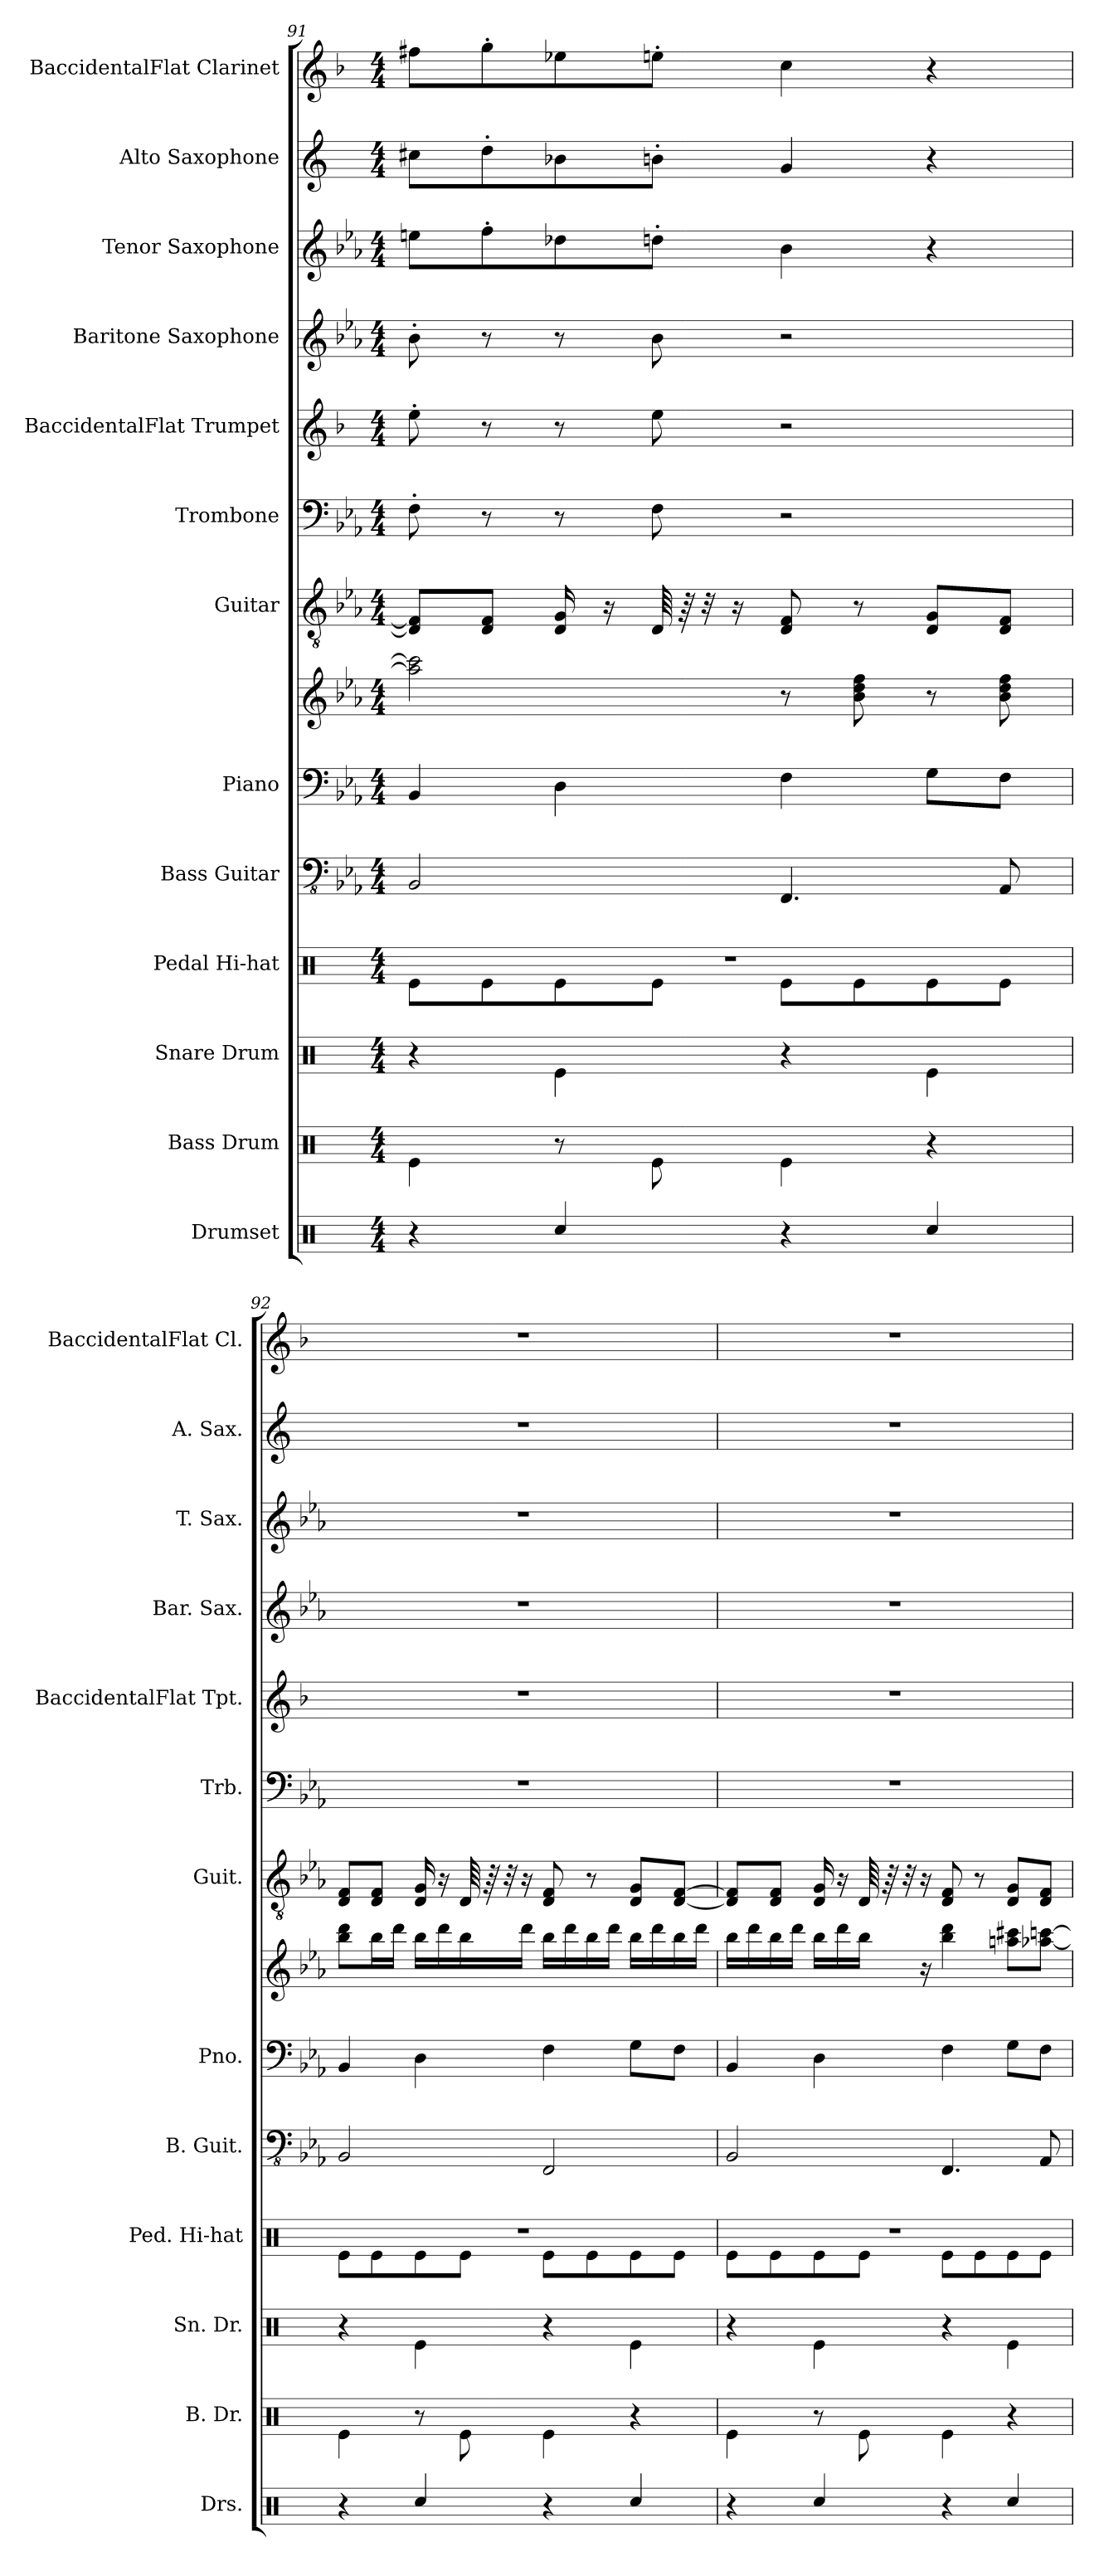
**kern	**kern	**kern	**kern	**kern	**kern	**kern	**kern	**kern	**kern	**kern	**kern	**kern	**kern
*part13	*part12	*part11	*part10	*part9	*part8	*part8	*part7	*part6	*part5	*part4	*part3	*part2	*part1
*staff14	*staff13	*staff12	*staff11	*staff10	*staff9	*staff8	*staff7	*staff6	*staff5	*staff4	*staff3	*staff2	*staff1
*I"Drumset	*I"Bass Drum	*I"Snare Drum	*I"Pedal Hi-hat	*I"Bass Guitar	*I"Piano	*	*I"Guitar	*I"Trombone	*I"BaccidentalFlat Trumpet	*I"Baritone Saxophone	*I"Tenor Saxophone	*I"Alto Saxophone	*I"BaccidentalFlat Clarinet
*I'Drs.	*I'B. Dr.	*I'Sn. Dr.	*I'Ped. Hi-hat	*I'B. Guit.	*I'Pno.	*	*I'Guit.	*I'Trb.	*I'BaccidentalFlat Tpt.	*I'Bar. Sax.	*I'T. Sax.	*I'A. Sax.	*I'BaccidentalFlat Cl.
!!LO:PB:g=z
*clefX	*clefX	*clefX	*clefX	*clefFv4	*clefF4	*clefG2	*clefGv2	*clefF4	*clefG2	*clefG2	*clefG2	*clefG2	*clefG2
*	*	*	*	*	*	*	*	*	*ITrd1c2	*ITrd12c21	*ITrd8c14	*ITrd5c9	*ITrd1c2
*k[]	*k[]	*k[]	*k[]	*k[b-e-a-]	*k[b-e-a-]	*k[b-e-a-]	*k[b-e-a-]	*k[b-e-a-]	*k[b-e-a-]	*k[b-e-a-]	*k[b-e-a-]	*k[b-e-a-]	*k[b-e-a-]
*M4/4	*M4/4	*M4/4	*M4/4	*M4/4	*M4/4	*M4/4	*M4/4	*M4/4	*M4/4	*M4/4	*M4/4	*M4/4	*M4/4
=91	=91	=91	=91	=91	=91	=91	=91	=91	=91	=91	=91	=91	=91
*	*	*	*^	*	*	*	*	*	*	*	*	*	*
4r	4Re\	4r	1r	8Re\L	2BBB-/	4BB-/	2aa-\] 2ccc\]	8D/] 8F/]L	8F'\	8dd'\	8B-'\	8en\L	8en\L	8een\L
.	.	.	.	8Re\	.	.	.	8D/ 8F/J	8r	8r	8r	8f'\	8f'\	8ff'\
4Rcc/	8r	4Re\	.	8Re\	.	4D\	.	16D/ 16G/	8r	8r	8r	8d-X\	8d-X\	8dd-X\
.	.	.	.	.	.	.	.	16r	.	.	.	.	.	.
.	8Re\	.	.	8Re\J	.	.	.	64D/	8F\	8dd\	8B-\	8dn'\J	8dn'\J	8ddn'\J
.	.	.	.	.	.	.	.	64r	.	.	.	.	.	.
.	.	.	.	.	.	.	.	32r	.	.	.	.	.	.
.	.	.	.	.	.	.	.	16r	.	.	.	.	.	.
4r	4Re\	4r	.	8Re\L	4.FFF/	4F\	8r	8D/ 8F/	2r	2r	2r	4B-\	4B-/	4b-\
.	.	.	.	8Re\	.	.	8b-\ 8dd\ 8ff\	8r	.	.	.	.	.	.
4Rcc/	4r	4Re\	.	8Re\	.	8G\L	8r	8D/ 8G/L	.	.	.	4r	4r	4r
.	.	.	.	8Re\J	8AAA-/	8F\J	8b-\ 8dd\ 8ff\	8D/ 8F/J	.	.	.	.	.	.
=92	=92	=92	=92	=92	=92	=92	=92	=92	=92	=92	=92	=92	=92	=92
4r	4Re\	4r	1r	8Re\L	2BBB-/	4BB-/	8bb-\ 8ddd\L	8D/ 8F/L	1r	1r	1r	1r	1r	1r
.	.	.	.	8Re\	.	.	16bb-\L	8D/ 8F/J	.	.	.	.	.	.
.	.	.	.	.	.	.	16ddd\JJ	.	.	.	.	.	.	.
4Rcc/	8r	4Re\	.	8Re\	.	4D\	16bb-\LL	16D/ 16G/	.	.	.	.	.	.
.	.	.	.	.	.	.	16ddd\	16r	.	.	.	.	.	.
.	8Re\	.	.	8Re\J	.	.	16bb-\	64D/	.	.	.	.	.	.
.	.	.	.	.	.	.	.	64r	.	.	.	.	.	.
.	.	.	.	.	.	.	.	32r	.	.	.	.	.	.
.	.	.	.	.	.	.	16ddd\JJ	16r	.	.	.	.	.	.
4r	4Re\	4r	.	8Re\L	2FFF/	4F\	16bb-\LL	8D/ 8F/	.	.	.	.	.	.
.	.	.	.	.	.	.	16ddd\	.	.	.	.	.	.	.
.	.	.	.	8Re\	.	.	16bb-\	8r	.	.	.	.	.	.
.	.	.	.	.	.	.	16ddd\JJ	.	.	.	.	.	.	.
4Rcc/	4r	4Re\	.	8Re\	.	8G\L	16bb-\LL	8D/ 8G/L	.	.	.	.	.	.
.	.	.	.	.	.	.	16ddd\	.	.	.	.	.	.	.
.	.	.	.	8Re\J	.	8F\J	16bb-\	[8D/ [8F/J	.	.	.	.	.	.
.	.	.	.	.	.	.	16ddd\JJ	.	.	.	.	.	.	.
!!LO:PB:g=z
=93	=93	=93	=93	=93	=93	=93	=93	=93	=93	=93	=93	=93	=93	=93
4r	4Re\	4r	1r	8Re\L	2BBB-/	4BB-/	16bb-\LL	8D/] 8F/]L	1r	1r	1r	1r	1r	1r
.	.	.	.	.	.	.	16ddd\	.	.	.	.	.	.	.
.	.	.	.	8Re\	.	.	16bb-\	8D/ 8F/J	.	.	.	.	.	.
.	.	.	.	.	.	.	16ddd\JJ	.	.	.	.	.	.	.
4Rcc/	8r	4Re\	.	8Re\	.	4D\	16bb-\LL	16D/ 16G/	.	.	.	.	.	.
.	.	.	.	.	.	.	16ddd\	16r	.	.	.	.	.	.
.	8Re\	.	.	8Re\J	.	.	16bb-\JJ	64D/	.	.	.	.	.	.
.	.	.	.	.	.	.	.	64r	.	.	.	.	.	.
.	.	.	.	.	.	.	.	32r	.	.	.	.	.	.
.	.	.	.	.	.	.	16r	16r	.	.	.	.	.	.
4r	4Re\	4r	.	8Re\L	4.FFF/	4F\	4bb-\ 4ddd\	8D/ 8F/	.	.	.	.	.	.
.	.	.	.	8Re\	.	.	.	8r	.	.	.	.	.	.
4Rcc/	4r	4Re\	.	8Re\	.	8G\L	8aan\ 8ccc#X\L	8D/ 8G/L	.	.	.	.	.	.
.	.	.	.	8Re\J	8AAA-/	8F\J	[8aa-X\ [8cccn\J	8D/ 8F/J	.	.	.	.	.	.
*	*	*	*v	*v	*	*	*	*	*	*	*	*	*	*
=	=	=	=	=	=	=	=	=	=	=	=	=	=
*-	*-	*-	*-	*-	*-	*-	*-	*-	*-	*-	*-	*-	*-
